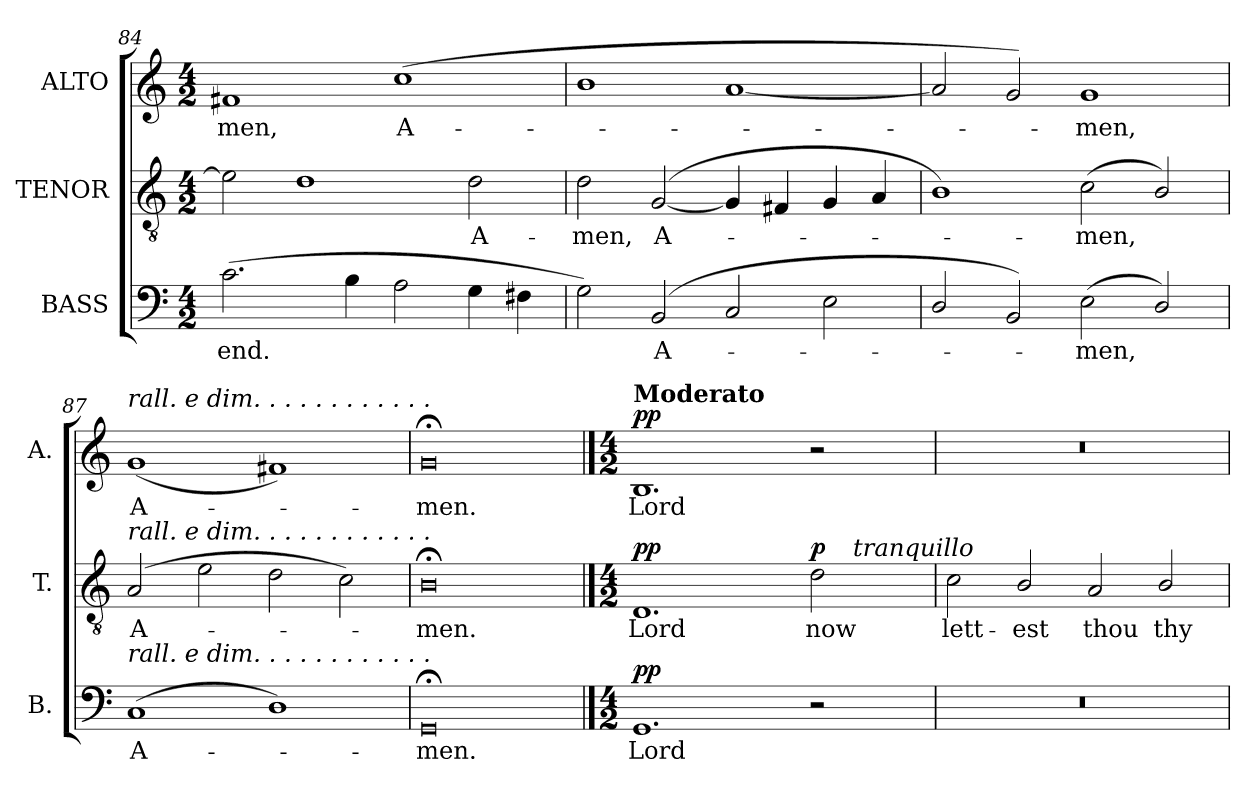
**kern	**text	**dynam	**kern	**text	**dynam	**kern	**text	**dynam
*part3	*part3	*part3	*part2	*part2	*part2	*part1	*part1	*part1
*staff3	*staff3	*staff3	*staff2	*staff2	*staff2	*staff1	*staff1	*staff1
*I"BASS	*	*	*I"TENOR	*	*	*I"ALTO	*	*
*I'B.	*	*	*I'T.	*	*	*I'A.	*	*
*clefF4	*	*	*clefGv2	*	*	*clefG2	*	*
*	*	*	*ITrd7c12	*	*	*	*	*
*k[]	*	*	*k[]	*	*	*k[]	*	*
*C:	*	*	*C:	*	*	*C:	*	*
*M4/2	*	*	*M4/2	*	*	*M4/2	*	*
=84	=84	=84	=84	=84	=84	=84	=84	=84
!	!LO:LY:b:color=#000000	!	!	!	!	!	!	!
!	!	!	!	!	!	!	!LO:LY:b:color=#000000	!
(2.ci\	end.	.	2Ei\]	.	.	1f#i	-men,	.
.	.	.	1Di	.	.	.	.	.
4Bi\	.	.	.	.	.	.	.	.
!	!	!	!	!	!	!	!LO:LY:b:color=#000000	!
2Ai\	.	.	.	.	.	(1cci	A-	.
!	!	!	!	!LO:LY:b:color=#000000	!	!	!	!
4Gi\	.	.	2Di\	A-	.	.	.	.
4F#i\	.	.	.	.	.	.	.	.
!!LO:LB:g=z
=85	=85	=85	=85	=85	=85	=85	=85	=85
!	!	!	!	!LO:LY:b:color=#000000	!	!	!	!
2Gi\)	.	.	2Di\	-men,	.	1bi	.	.
!	!LO:LY:b:color=#000000	!	!	!	!	!	!	!
!	!	!	!	!LO:LY:b:color=#000000	!	!	!	!
(2BBi/	A-	.	([2GGi/	A-	.	.	.	.
2Ci/	.	.	4GGi/]	.	.	[1ai	.	.
.	.	.	4FF#i/	.	.	.	.	.
2Ei\	.	.	4GGi/	.	.	.	.	.
.	.	.	4AAi/	.	.	.	.	.
=86	=86	=86	=86	=86	=86	=86	=86	=86
2Di/	.	.	1BBi)	.	.	2ai/]	.	.
2BBi/)	.	.	.	.	.	2gi/)	.	.
!	!LO:LY:b:color=#000000	!	!	!	!	!	!	!
!	!	!	!	!LO:LY:b:color=#000000	!	!	!	!
!	!	!	!	!	!	!	!LO:LY:b:color=#000000	!
(2Ei\	-men,	.	(2Ci\	-men,	.	1gi	-men,	.
2Di/)	.	.	2BBi/)	.	.	.	.	.
=87	=87	=87	=87	=87	=87	=87	=87	=87
!	!LO:LY:b:color=#000000	!	!	!	!	!	!	!
!	!	!	!	!LO:LY:b:color=#000000	!	!	!	!
!	!	!	!	!	!	!LO:TX:a:i:t=rall. e dim.  .  .  .  .  .  .  .  .  .  .  .	!	!
!	!	!	!LO:TX:a:i:t=rall. e dim.  .  .  .  .  .  .  .  .  .  .  .	!	!	!	!	!
!LO:TX:a:i:t=rall. e dim.  .  .  .  .  .  .  .  .  .  .  .	!	!	!	!	!	!	!	!
!	!	!	!	!	!	!	!LO:LY:b:color=#000000	!
(1Ci	A-	.	(2AAi/	A-	.	(1gi	A-	.
.	.	.	2Ei\	.	.	.	.	.
1Di)	.	.	2Di\	.	.	1f#i)	.	.
.	.	.	2Ci\)	.	.	.	.	.
=88	=88	=88	=88	=88	=88	=88	=88	=88
!	!LO:LY:b:color=#000000	!	!	!	!	!	!	!
!	!	!	!	!LO:LY:b:color=#000000	!	!	!	!
!	!	!	!	!	!	!	!LO:LY:b:color=#000000	!
0GG;i	-men.	.	0BB;i	-men.	.	0g;i	-men.	.
!!LO:PB:g=z
==1	==1	==1	==1	==1	==1	==1	==1	==1
*M4/2	*	*	*M4/2	*	*	*M4/2	*	*
!	!LO:LY:b:color=#000000	!	!	!	!	!	!	!
!	!	!	!	!LO:LY:b:color=#000000	!	!	!	!
*	*	*	*	*	*	*MM100	*	*
!	!	!	!	!	!	!LO:TX:a:B:t=Moderato	!	!
!	!	!	!	!	!	!	!LO:LY:b:color=#000000	!
*	*	*	*^	*	*	*	*	*
1.GGi	Lord	pp	1.DDi	1ryy	Lord	pp	1.Bi	Lord	pp
.	.	.	.	2ryy	.	.	.	.	.
!	!	!	!	!	!LO:LY:b:color=#000000	!	!	!	!
2r	.	.	2Di\	8ryy	now	p	2r	.	.
.	.	.	.	64..ryy	.	.	.	.	.
!	!	!	!	!LO:TX:a:i:t=tranquillo	!	!	!	!	!
.	.	.	.	4ryy	.	.	.	.	.
.	.	.	.	16ryy	.	.	.	.	.
.	.	.	.	32ryy	.	.	.	.	.
.	.	.	.	256ryy	.	.	.	.	.
=2	=2	=2	=2	=2	=2	=2	=2	=2	=2
!LO:N:vis=1	!	!	!	!	!	!	!	!	!
*	*	*	*v	*v	*	*	*	*	*
*	*	*	*^	*	*	*	*	*
!	!	!	!	!	!LO:LY:b:color=#000000	!	!LO:N:vis=1	!	!
*	*	*	*v	*v	*	*	*	*	*
0r	.	.	2Ci\	lett-	.	0r	.	.
!	!	!	!	!LO:LY:b:color=#000000	!	!	!	!
.	.	.	2BBi/	-est	.	.	.	.
!	!	!	!	!LO:LY:b:color=#000000	!	!	!	!
.	.	.	2AAi/	thou	.	.	.	.
!	!	!	!	!LO:LY:b:color=#000000	!	!	!	!
.	.	.	2BBi/	thy	.	.	.	.
=	=	=	=	=	=	=	=	=
*-	*-	*-	*-	*-	*-	*-	*-	*-
